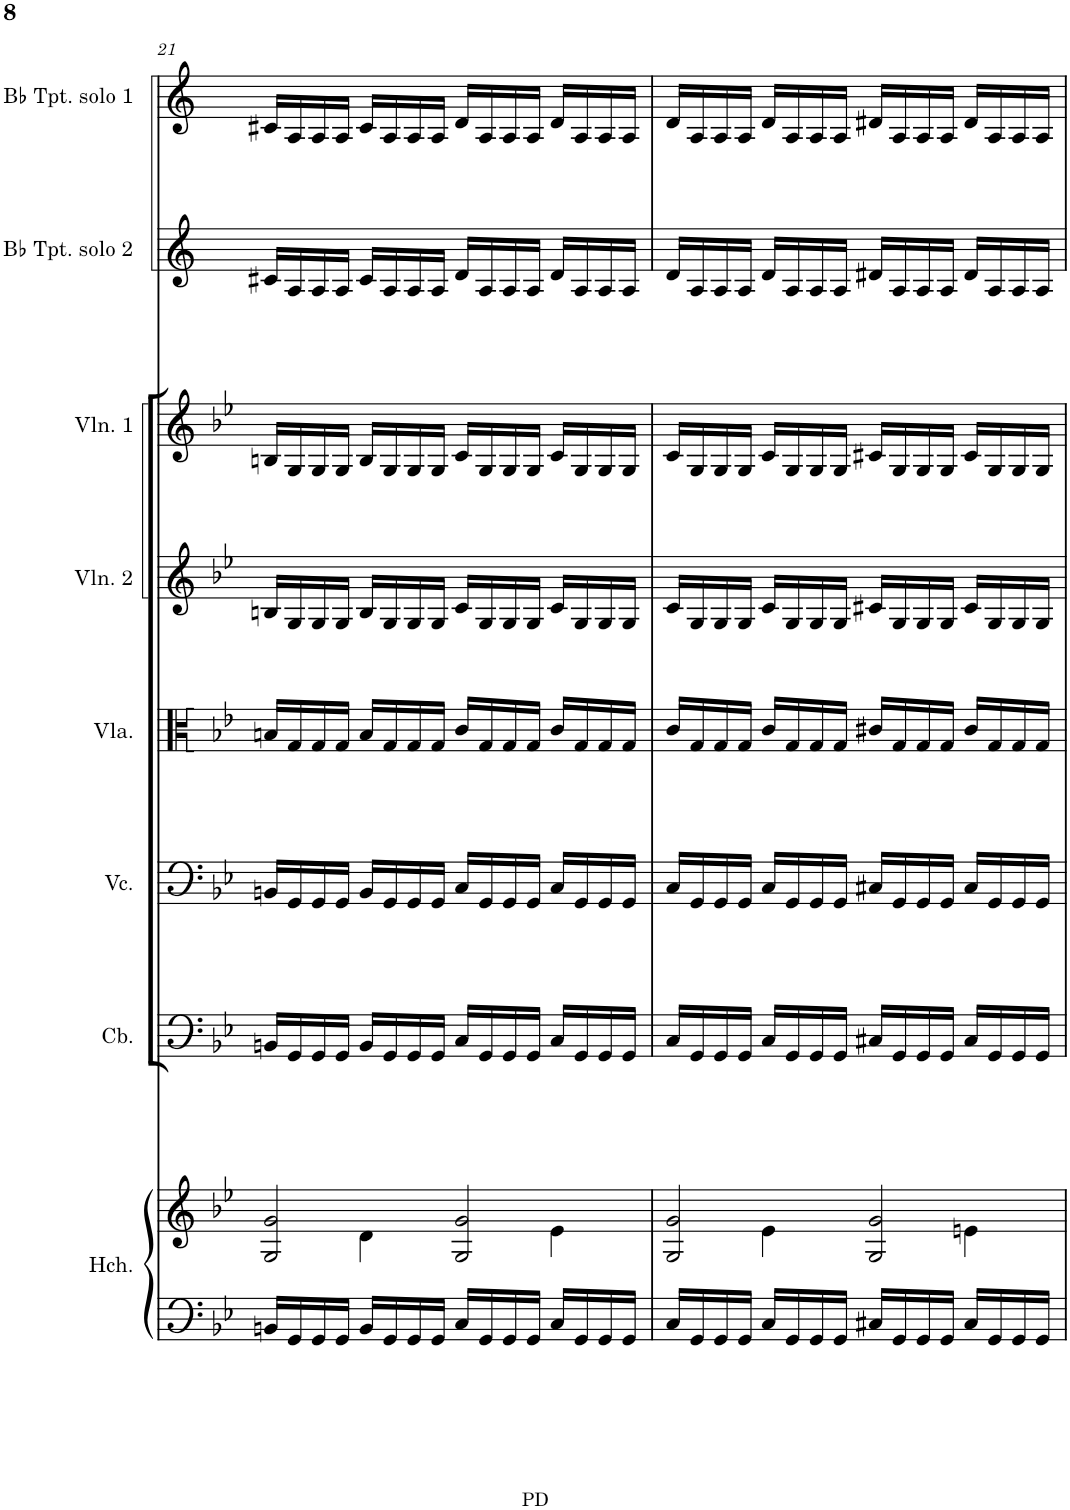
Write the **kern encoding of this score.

**kern	**kern	**kern	**kern	**kern	**kern	**kern	**kern	**kern
*part8	*part8	*part7	*part6	*part5	*part4	*part3	*part2	*part1
*staff9	*staff8	*staff7	*staff6	*staff5	*staff4	*staff3	*staff2	*staff1
*I"Harpsichord	*	*I"Contrabass	*I"Violoncello	*I"Viola	*I"Violin 2	*I"Violin 1	*I"Bb Trumpet solo 2	*I"Bb Trumpet solo 1
*I'Hch.	*	*I'Cb.	*I'Vc.	*I'Vla.	*I'Vln. 2	*I'Vln. 1	*I'Bb Tpt. solo 2	*I'Bb Tpt. solo 1
!!LO:PB:g=z
*clefF4	*clefG2	*clefF4	*clefF4	*clefC3	*clefG2	*clefG2	*clefG2	*clefG2
*	*	*Trd7c12	*	*	*	*	*Trd1c2	*Trd1c2
*k[b-e-]	*k[b-e-]	*k[b-e-]	*k[b-e-]	*k[b-e-]	*k[b-e-]	*k[b-e-]	*k[]	*k[]
*M4/4	*M4/4	*M4/4	*M4/4	*M4/4	*M4/4	*M4/4	*M4/4	*M4/4
*met(c)	*met(c)	*met(c)	*met(c)	*met(c)	*met(c)	*met(c)	*met(c)	*met(c)
=21	=21	=21	=21	=21	=21	=21	=21	=21
*	*^	*	*	*	*	*	*	*
16BBn/LL	2G/ 2g/	4ryy	16BBn/LL	16BBn/LL	16Bn/LL	16Bn/LL	16Bn/LL	16c#X/LL	16c#X/LL
16GG/	.	.	16GG/	16GG/	16G/	16G/	16G/	16A/	16A/
16GG/	.	.	16GG/	16GG/	16G/	16G/	16G/	16A/	16A/
16GG/JJ	.	.	16GG/JJ	16GG/JJ	16G/JJ	16G/JJ	16G/JJ	16A/JJ	16A/JJ
16BB/LL	.	4d\	16BB/LL	16BB/LL	16B/LL	16B/LL	16B/LL	16c#/LL	16c#/LL
16GG/	.	.	16GG/	16GG/	16G/	16G/	16G/	16A/	16A/
16GG/	.	.	16GG/	16GG/	16G/	16G/	16G/	16A/	16A/
16GG/JJ	.	.	16GG/JJ	16GG/JJ	16G/JJ	16G/JJ	16G/JJ	16A/JJ	16A/JJ
16C/LL	2G/ 2g/	4ryy	16C/LL	16C/LL	16c/LL	16c/LL	16c/LL	16d/LL	16d/LL
16GG/	.	.	16GG/	16GG/	16G/	16G/	16G/	16A/	16A/
16GG/	.	.	16GG/	16GG/	16G/	16G/	16G/	16A/	16A/
16GG/JJ	.	.	16GG/JJ	16GG/JJ	16G/JJ	16G/JJ	16G/JJ	16A/JJ	16A/JJ
16C/LL	.	4e-\	16C/LL	16C/LL	16c/LL	16c/LL	16c/LL	16d/LL	16d/LL
16GG/	.	.	16GG/	16GG/	16G/	16G/	16G/	16A/	16A/
16GG/	.	.	16GG/	16GG/	16G/	16G/	16G/	16A/	16A/
16GG/JJ	.	.	16GG/JJ	16GG/JJ	16G/JJ	16G/JJ	16G/JJ	16A/JJ	16A/JJ
=22	=22	=22	=22	=22	=22	=22	=22	=22	=22
16C/LL	2G/ 2g/	4ryy	16C/LL	16C/LL	16c/LL	16c/LL	16c/LL	16d/LL	16d/LL
16GG/	.	.	16GG/	16GG/	16G/	16G/	16G/	16A/	16A/
16GG/	.	.	16GG/	16GG/	16G/	16G/	16G/	16A/	16A/
16GG/JJ	.	.	16GG/JJ	16GG/JJ	16G/JJ	16G/JJ	16G/JJ	16A/JJ	16A/JJ
16C/LL	.	4e-\	16C/LL	16C/LL	16c/LL	16c/LL	16c/LL	16d/LL	16d/LL
16GG/	.	.	16GG/	16GG/	16G/	16G/	16G/	16A/	16A/
16GG/	.	.	16GG/	16GG/	16G/	16G/	16G/	16A/	16A/
16GG/JJ	.	.	16GG/JJ	16GG/JJ	16G/JJ	16G/JJ	16G/JJ	16A/JJ	16A/JJ
16C#X/LL	2G/ 2g/	4ryy	16C#X/LL	16C#X/LL	16c#X/LL	16c#X/LL	16c#X/LL	16d#X/LL	16d#X/LL
16GG/	.	.	16GG/	16GG/	16G/	16G/	16G/	16A/	16A/
16GG/	.	.	16GG/	16GG/	16G/	16G/	16G/	16A/	16A/
16GG/JJ	.	.	16GG/JJ	16GG/JJ	16G/JJ	16G/JJ	16G/JJ	16A/JJ	16A/JJ
16C#/LL	.	4en\	16C#/LL	16C#/LL	16c#/LL	16c#/LL	16c#/LL	16d#/LL	16d#/LL
16GG/	.	.	16GG/	16GG/	16G/	16G/	16G/	16A/	16A/
16GG/	.	.	16GG/	16GG/	16G/	16G/	16G/	16A/	16A/
16GG/JJ	.	.	16GG/JJ	16GG/JJ	16G/JJ	16G/JJ	16G/JJ	16A/JJ	16A/JJ
*	*v	*v	*	*	*	*	*	*	*
=	=	=	=	=	=	=	=	=
*-	*-	*-	*-	*-	*-	*-	*-	*-
